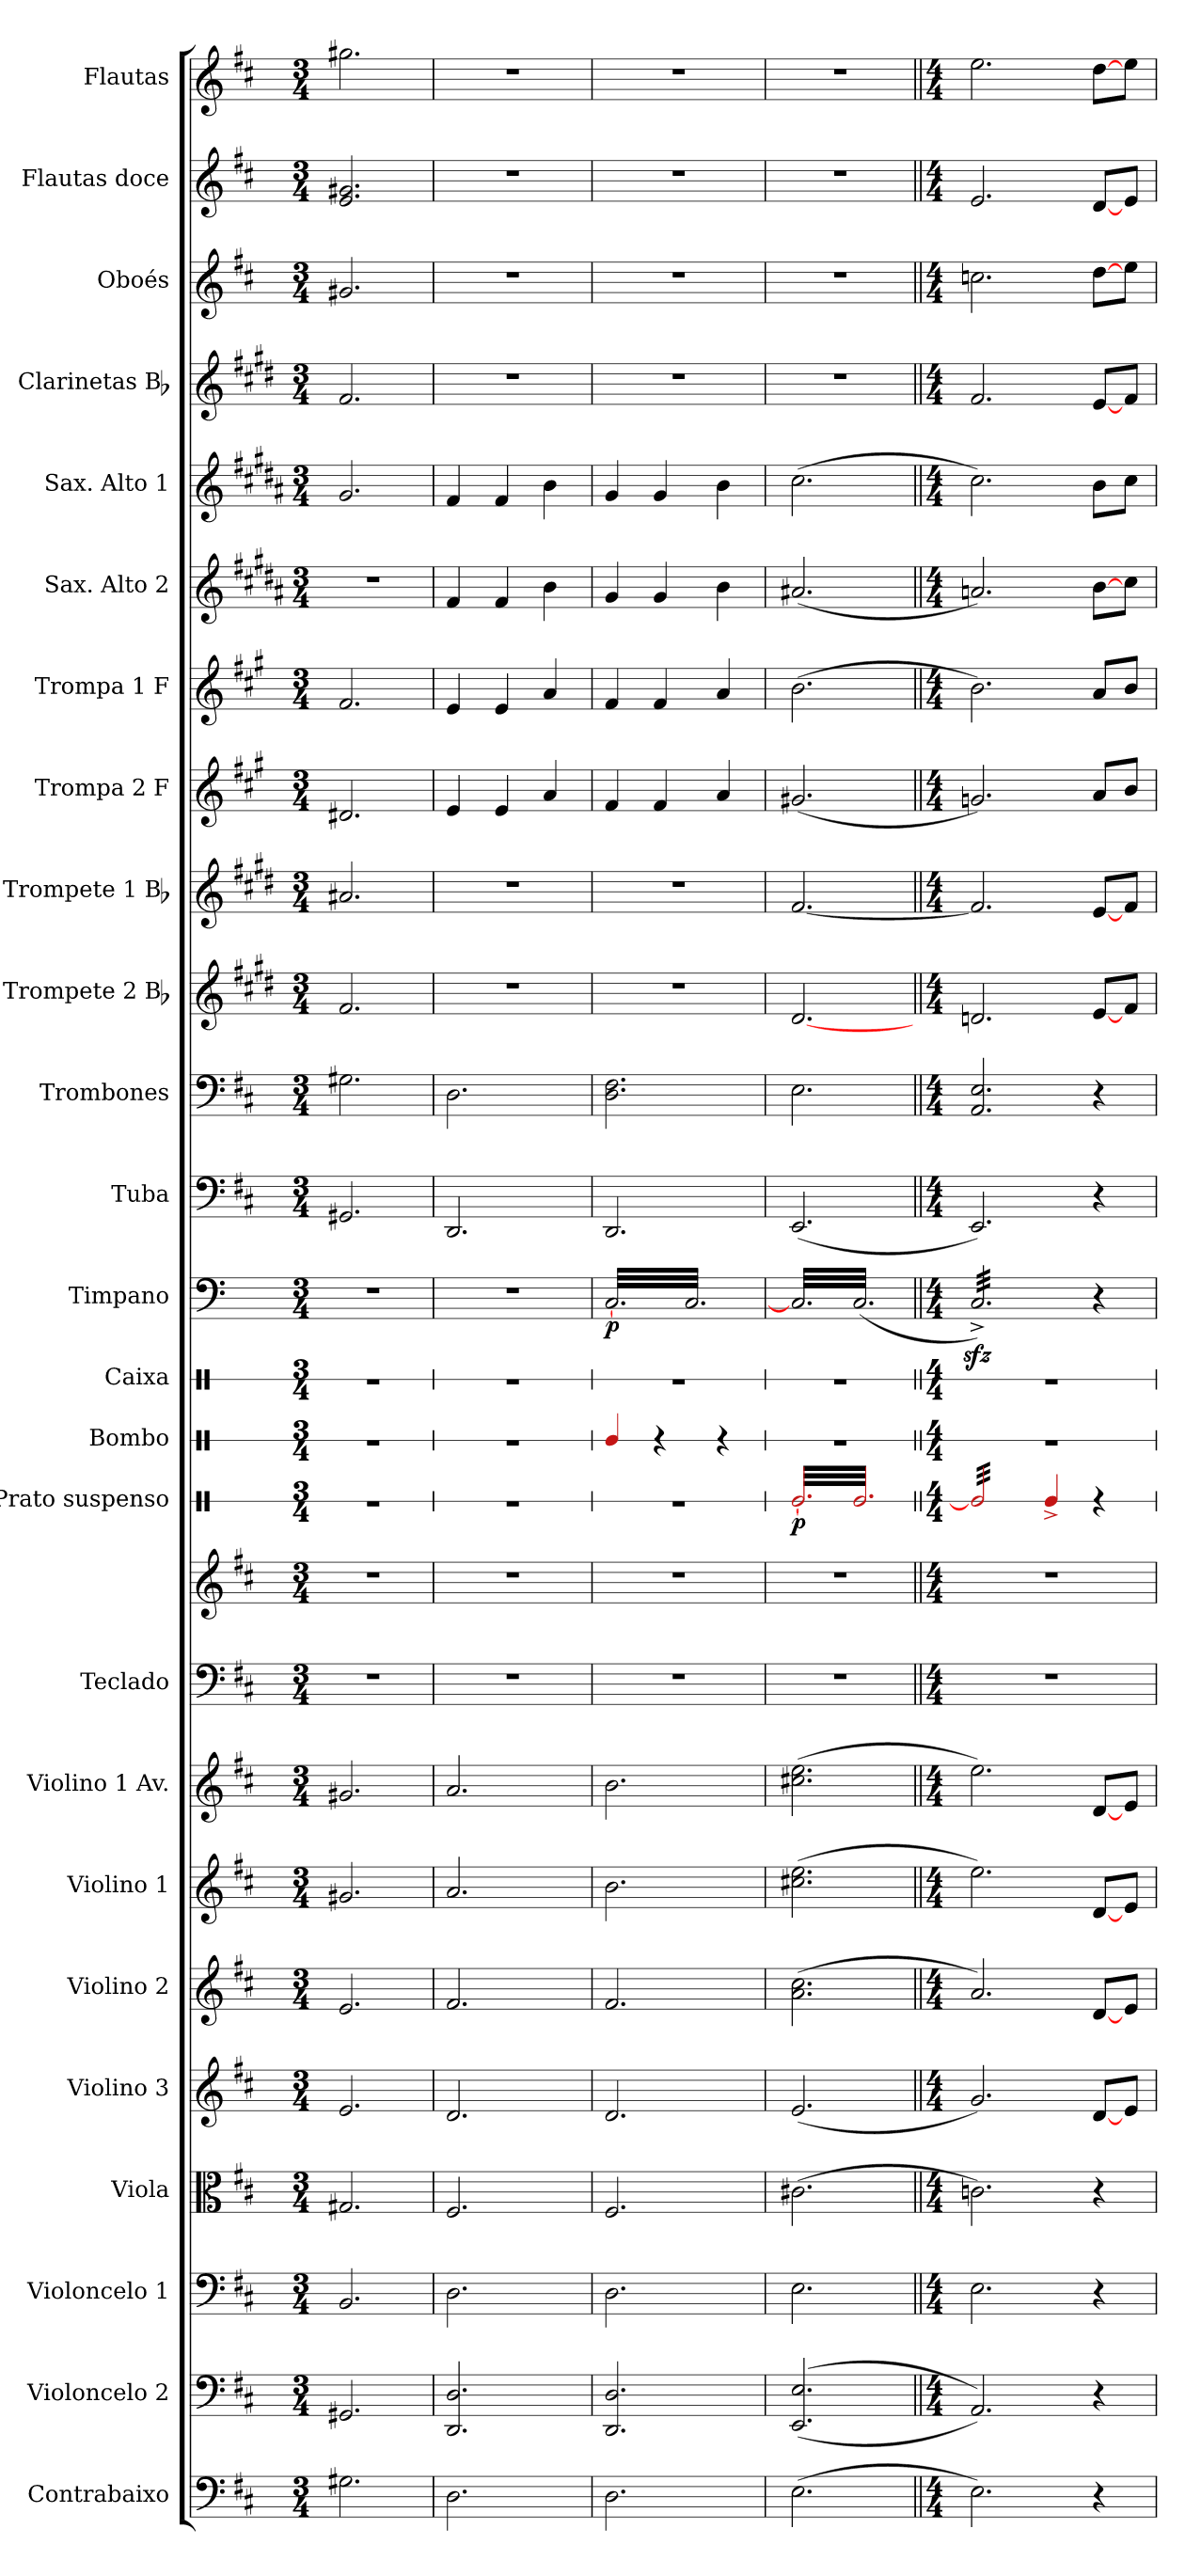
**kern	**kern	**kern	**kern	**kern	**kern	**kern	**kern	**kern	**kern	**kern	**dynam	**kern	**kern	**kern	**dynam	**kern	**kern	**kern	**kern	**kern	**kern	**kern	**kern	**kern	**kern	**kern	**kern
*part25	*part24	*part23	*part22	*part21	*part20	*part19	*part18	*part17	*part17	*part16	*part16	*part15	*part14	*part13	*part13	*part12	*part11	*part10	*part9	*part8	*part7	*part6	*part5	*part4	*part3	*part2	*part1
*staff26	*staff25	*staff24	*staff23	*staff22	*staff21	*staff20	*staff19	*staff18	*staff17	*staff16	*staff16	*staff15	*staff14	*staff13	*staff13	*staff12	*staff11	*staff10	*staff9	*staff8	*staff7	*staff6	*staff5	*staff4	*staff3	*staff2	*staff1
*I"Contrabaixo	*I"Violoncelo 2	*I"Violoncelo 1	*I"Viola	*I"Violino 3	*I"Violino 2	*I"Violino 1	*I"Violino 1  Av.	*I"Teclado	*	*I"Prato suspenso	*	*I"Bombo	*I"Caixa	*I"Timpano	*	*I"Tuba	*I"Trombones	*I"Trompete 2  Bb	*I"Trompete 1  Bb	*I"Trompa 2 F	*I"Trompa 1 F	*I"Sax. Alto 2	*I"Sax. Alto 1	*I"Clarinetas  Bb	*I"Oboés	*I"Flautas doce	*I"Flautas
*I'Cb.	*I'Vc.	*I'Vc.	*I'Va	*I'Viol.3	*I'Viol.2	*I'Viol.1	*I'Viol.Av	*	*	*I'Prt.Susp.	*	*I'Bomb.	*I'Cx.	*I'Timp.	*	*I'Tba.	*I'Tbns.	*I'Tpt. 2	*I'Tpt. 1	*I'Trpa 2	*I'Trpa 1	*I'Sax.A 2	*I'Sax.A 1	*I'Cl.	*I'Ob.	*I'Fl.doce	*I'Fl.
*	*	*	*	*	*	*	*	*	*	*stria1	*	*stria1	*stria1	*	*	*	*	*	*	*	*	*	*	*	*	*	*
*clefF4	*clefF4	*clefF4	*clefC3	*clefG2	*clefG2	*clefG2	*clefG2	*clefF4	*clefG2	*clefX	*	*clefX	*clefX	*clefF4	*	*clefF4	*clefF4	*clefG2	*clefG2	*clefG2	*clefG2	*clefG2	*clefG2	*clefG2	*clefG2	*clefG2	*clefG2
*ITrd7c12	*	*	*	*	*	*	*	*	*	*	*	*	*	*	*	*	*	*ITrd1c2	*ITrd1c2	*ITrd4c7	*ITrd4c7	*ITrd5c9	*ITrd5c9	*ITrd1c2	*	*ITrd-7c-12	*
*k[f#c#]	*k[f#c#]	*k[f#c#]	*k[f#c#]	*k[f#c#]	*k[f#c#]	*k[f#c#]	*k[f#c#]	*k[f#c#]	*k[f#c#]	*k[]	*	*k[]	*k[]	*k[]	*	*k[f#c#]	*k[f#c#]	*k[f#c#]	*k[f#c#]	*k[f#c#]	*k[f#c#]	*k[f#c#]	*k[f#c#]	*k[f#c#]	*k[f#c#]	*k[f#c#]	*k[f#c#]
*D:	*D:	*D:	*D:	*D:	*D:	*D:	*D:	*D:	*D:	*	*	*	*	*	*	*D:	*D:	*D:	*D:	*D:	*D:	*D:	*D:	*D:	*D:	*D:	*D:
*M3/4	*M3/4	*M3/4	*M3/4	*M3/4	*M3/4	*M3/4	*M3/4	*M3/4	*M3/4	*M3/4	*	*M3/4	*M3/4	*M3/4	*	*M3/4	*M3/4	*M3/4	*M3/4	*M3/4	*M3/4	*M3/4	*M3/4	*M3/4	*M3/4	*M3/4	*M3/4
=1	=1	=1	=1	=1	=1	=1	=1	=1	=1	=1	=1	=1	=1	=1	=1	=1	=1	=1	=1	=1	=1	=1	=1	=1	=1	=1	=1
2.GG#X\	2.GG#X/	2.BB/	2.G#X/	2.e/	2.e/	2.g#X/	2.g#X/	2.r	2.r	2.r	.	2.r	2.r	2.r	.	2.GG#X/	2.G#X\	2.e/	2.g#X/	2.G#X/	2.B/	2.r	2.B/	2.e/	2.g#X/	2.ee/ 2.gg#X/	2.gg#X\
=2	=2	=2	=2	=2	=2	=2	=2	=2	=2	=2	=2	=2	=2	=2	=2	=2	=2	=2	=2	=2	=2	=2	=2	=2	=2	=2	=2
2.DD\	2.DD/ 2.D/	2.D\	2.F#/	2.d/	2.f#/	2.a/	2.a/	2.r	2.r	2.r	.	2.r	2.r	2.r	.	2.DD/	2.D\	2.r	2.r	4A/	4A/	4A/	4A/	2.r	2.r	2.r	2.r
.	.	.	.	.	.	.	.	.	.	.	.	.	.	.	.	.	.	.	.	4A/	4A/	4A/	4A/	.	.	.	.
.	.	.	.	.	.	.	.	.	.	.	.	.	.	.	.	.	.	.	.	4d/	4d/	4d\	4d\	.	.	.	.
=3	=3	=3	=3	=3	=3	=3	=3	=3	=3	=3	=3	=3	=3	=3	=3	=3	=3	=3	=3	=3	=3	=3	=3	=3	=3	=3	=3
!	!	!	!	!	!	!	!	!	!	!	!	!	!	!	!LO:DY:b	!	!	!	!	!	!	!	!	!	!	!	!
*	*	*	*	*	*	*	*	*	*	*	*	*	*	*tremolo	*	*	*	*	*	*	*	*	*	*	*	*	*
2.DD\	2.DD/ 2.D/	2.D\	2.F#/	2.d/	2.f#/	2.b\	2.b\	2.r	2.r	2.r	.	4e/	2.r	[32C/LLL	p	2.DD/	2.D\ 2.F#\	2.r	2.r	4B/	4B/	4B/	4B/	2.r	2.r	2.r	2.r
.	.	.	.	.	.	.	.	.	.	.	.	.	.	32C/	.	.	.	.	.	.	.	.	.	.	.	.	.
.	.	.	.	.	.	.	.	.	.	.	.	.	.	32C/	.	.	.	.	.	.	.	.	.	.	.	.	.
.	.	.	.	.	.	.	.	.	.	.	.	.	.	32C/	.	.	.	.	.	.	.	.	.	.	.	.	.
.	.	.	.	.	.	.	.	.	.	.	.	.	.	32C/	.	.	.	.	.	.	.	.	.	.	.	.	.
.	.	.	.	.	.	.	.	.	.	.	.	.	.	32C/	.	.	.	.	.	.	.	.	.	.	.	.	.
.	.	.	.	.	.	.	.	.	.	.	.	.	.	32C/	.	.	.	.	.	.	.	.	.	.	.	.	.
.	.	.	.	.	.	.	.	.	.	.	.	.	.	32C/	.	.	.	.	.	.	.	.	.	.	.	.	.
.	.	.	.	.	.	.	.	.	.	.	.	4r	.	32C/	.	.	.	.	.	4B/	4B/	4B/	4B/	.	.	.	.
.	.	.	.	.	.	.	.	.	.	.	.	.	.	32C/	.	.	.	.	.	.	.	.	.	.	.	.	.
.	.	.	.	.	.	.	.	.	.	.	.	.	.	32C/	.	.	.	.	.	.	.	.	.	.	.	.	.
.	.	.	.	.	.	.	.	.	.	.	.	.	.	32C/	.	.	.	.	.	.	.	.	.	.	.	.	.
.	.	.	.	.	.	.	.	.	.	.	.	.	.	32C/	.	.	.	.	.	.	.	.	.	.	.	.	.
.	.	.	.	.	.	.	.	.	.	.	.	.	.	32C/	.	.	.	.	.	.	.	.	.	.	.	.	.
.	.	.	.	.	.	.	.	.	.	.	.	.	.	32C/	.	.	.	.	.	.	.	.	.	.	.	.	.
.	.	.	.	.	.	.	.	.	.	.	.	.	.	32C/	.	.	.	.	.	.	.	.	.	.	.	.	.
.	.	.	.	.	.	.	.	.	.	.	.	4r	.	32C/	.	.	.	.	.	4d/	4d/	4d\	4d\	.	.	.	.
.	.	.	.	.	.	.	.	.	.	.	.	.	.	32C/	.	.	.	.	.	.	.	.	.	.	.	.	.
.	.	.	.	.	.	.	.	.	.	.	.	.	.	32C/	.	.	.	.	.	.	.	.	.	.	.	.	.
.	.	.	.	.	.	.	.	.	.	.	.	.	.	32C/	.	.	.	.	.	.	.	.	.	.	.	.	.
.	.	.	.	.	.	.	.	.	.	.	.	.	.	32C/	.	.	.	.	.	.	.	.	.	.	.	.	.
.	.	.	.	.	.	.	.	.	.	.	.	.	.	32C/	.	.	.	.	.	.	.	.	.	.	.	.	.
.	.	.	.	.	.	.	.	.	.	.	.	.	.	32C/	.	.	.	.	.	.	.	.	.	.	.	.	.
.	.	.	.	.	.	.	.	.	.	.	.	.	.	32C/JJJ	.	.	.	.	.	.	.	.	.	.	.	.	.
=4	=4	=4	=4	=4	=4	=4	=4	=4	=4	=4	=4	=4	=4	=4	=4	=4	=4	=4	=4	=4	=4	=4	=4	=4	=4	=4	=4
!	!	!	!	!	!	!	!	!	!	!	!LO:DY:b	!	!	!	!	!	!	!	!	!	!	!	!	!	!	!	!
*	*	*	*	*	*	*	*	*	*	*tremolo	*	*	*	*	*	*	*	*	*	*	*	*	*	*	*	*	*
(2.EE\	((2.EE/ 2.E/	2.E\	(2.c#X\	(2.e/	(2.a\ 2.cc#\	(2.cc#X\ 2.ee\	(2.cc#X\ 2.ee\	2.r	2.r	[32e/LLL	p	2.r	2.r	(32C/]LLL	.	(2.EE/	2.E\	[2.c#/	[2.e/	(2.c#X/	(2.e\	(2.c#X/	(2.e\	2.r	2.r	2.r	2.r
.	.	.	.	.	.	.	.	.	.	32e/	.	.	.	(32C/	.	.	.	.	.	.	.	.	.	.	.	.	.
.	.	.	.	.	.	.	.	.	.	32e/	.	.	.	(32C/	.	.	.	.	.	.	.	.	.	.	.	.	.
.	.	.	.	.	.	.	.	.	.	32e/	.	.	.	(32C/	.	.	.	.	.	.	.	.	.	.	.	.	.
.	.	.	.	.	.	.	.	.	.	32e/	.	.	.	(32C/	.	.	.	.	.	.	.	.	.	.	.	.	.
.	.	.	.	.	.	.	.	.	.	32e/	.	.	.	(32C/	.	.	.	.	.	.	.	.	.	.	.	.	.
.	.	.	.	.	.	.	.	.	.	32e/	.	.	.	(32C/	.	.	.	.	.	.	.	.	.	.	.	.	.
.	.	.	.	.	.	.	.	.	.	32e/	.	.	.	(32C/	.	.	.	.	.	.	.	.	.	.	.	.	.
.	.	.	.	.	.	.	.	.	.	32e/	.	.	.	(32C/	.	.	.	.	.	.	.	.	.	.	.	.	.
.	.	.	.	.	.	.	.	.	.	32e/	.	.	.	(32C/	.	.	.	.	.	.	.	.	.	.	.	.	.
.	.	.	.	.	.	.	.	.	.	32e/	.	.	.	(32C/	.	.	.	.	.	.	.	.	.	.	.	.	.
.	.	.	.	.	.	.	.	.	.	32e/	.	.	.	(32C/	.	.	.	.	.	.	.	.	.	.	.	.	.
.	.	.	.	.	.	.	.	.	.	32e/	.	.	.	(32C/	.	.	.	.	.	.	.	.	.	.	.	.	.
.	.	.	.	.	.	.	.	.	.	32e/	.	.	.	(32C/	.	.	.	.	.	.	.	.	.	.	.	.	.
.	.	.	.	.	.	.	.	.	.	32e/	.	.	.	(32C/	.	.	.	.	.	.	.	.	.	.	.	.	.
.	.	.	.	.	.	.	.	.	.	32e/	.	.	.	(32C/	.	.	.	.	.	.	.	.	.	.	.	.	.
.	.	.	.	.	.	.	.	.	.	32e/	.	.	.	(32C/	.	.	.	.	.	.	.	.	.	.	.	.	.
.	.	.	.	.	.	.	.	.	.	32e/	.	.	.	(32C/	.	.	.	.	.	.	.	.	.	.	.	.	.
.	.	.	.	.	.	.	.	.	.	32e/	.	.	.	(32C/	.	.	.	.	.	.	.	.	.	.	.	.	.
.	.	.	.	.	.	.	.	.	.	32e/	.	.	.	(32C/	.	.	.	.	.	.	.	.	.	.	.	.	.
.	.	.	.	.	.	.	.	.	.	32e/	.	.	.	(32C/	.	.	.	.	.	.	.	.	.	.	.	.	.
.	.	.	.	.	.	.	.	.	.	32e/	.	.	.	(32C/	.	.	.	.	.	.	.	.	.	.	.	.	.
.	.	.	.	.	.	.	.	.	.	32e/	.	.	.	(32C/	.	.	.	.	.	.	.	.	.	.	.	.	.
.	.	.	.	.	.	.	.	.	.	32e/JJJ	.	.	.	(32C/JJJ	.	.	.	.	.	.	.	.	.	.	.	.	.
=5||	=5||	=5||	=5||	=5||	=5||	=5||	=5||	=5||	=5||	=5||	=5||	=5||	=5||	=5||	=5||	=5||	=5||	=5||	=5||	=5||	=5||	=5||	=5||	=5||	=5||	=5||	=5||
*M4/4	*M4/4	*M4/4	*M4/4	*M4/4	*M4/4	*M4/4	*M4/4	*M4/4	*M4/4	*M4/4	*	*M4/4	*M4/4	*M4/4	*	*M4/4	*M4/4	*M4/4	*M4/4	*M4/4	*M4/4	*M4/4	*M4/4	*M4/4	*M4/4	*M4/4	*M4/4
2.EE\)	2.AA/))	2.E\	2.cn\)	2.g/)	2.a/)	2.ee\)	2.ee\)	1r	1r	32e/]LLL	.	1r	1r	32Czz<^/)LLL	.	2.EE/)	2.AA/ 2.E/	2.cn/	2.e/]	2.cn/)	2.e\)	2.cn/)	2.e\)	2.e/	2.ccn\	2.ee/	2.ee\
.	.	.	.	.	.	.	.	.	.	32e/	.	.	.	32Czz<^/)	.	.	.	.	.	.	.	.	.	.	.	.	.
.	.	.	.	.	.	.	.	.	.	32e/	.	.	.	32Czz<^/)	.	.	.	.	.	.	.	.	.	.	.	.	.
.	.	.	.	.	.	.	.	.	.	32e/	.	.	.	32Czz<^/)	.	.	.	.	.	.	.	.	.	.	.	.	.
.	.	.	.	.	.	.	.	.	.	32e/	.	.	.	32Czz<^/)	.	.	.	.	.	.	.	.	.	.	.	.	.
.	.	.	.	.	.	.	.	.	.	32e/	.	.	.	32Czz<^/)	.	.	.	.	.	.	.	.	.	.	.	.	.
.	.	.	.	.	.	.	.	.	.	32e/	.	.	.	32Czz<^/)	.	.	.	.	.	.	.	.	.	.	.	.	.
.	.	.	.	.	.	.	.	.	.	32e/	.	.	.	32Czz<^/)	.	.	.	.	.	.	.	.	.	.	.	.	.
.	.	.	.	.	.	.	.	.	.	32e/	.	.	.	32Czz<^/)	.	.	.	.	.	.	.	.	.	.	.	.	.
.	.	.	.	.	.	.	.	.	.	32e/	.	.	.	32Czz<^/)	.	.	.	.	.	.	.	.	.	.	.	.	.
.	.	.	.	.	.	.	.	.	.	32e/	.	.	.	32Czz<^/)	.	.	.	.	.	.	.	.	.	.	.	.	.
.	.	.	.	.	.	.	.	.	.	32e/	.	.	.	32Czz<^/)	.	.	.	.	.	.	.	.	.	.	.	.	.
.	.	.	.	.	.	.	.	.	.	32e/	.	.	.	32Czz<^/)	.	.	.	.	.	.	.	.	.	.	.	.	.
.	.	.	.	.	.	.	.	.	.	32e/	.	.	.	32Czz<^/)	.	.	.	.	.	.	.	.	.	.	.	.	.
.	.	.	.	.	.	.	.	.	.	32e/	.	.	.	32Czz<^/)	.	.	.	.	.	.	.	.	.	.	.	.	.
.	.	.	.	.	.	.	.	.	.	32e/JJJ	.	.	.	32Czz<^/)	.	.	.	.	.	.	.	.	.	.	.	.	.
*	*	*	*	*	*	*	*	*	*	*Xtremolo	*	*	*	*	*	*	*	*	*	*	*	*	*	*	*	*	*
.	.	.	.	.	.	.	.	.	.	4e^/	.	.	.	32Czz<^/)	.	.	.	.	.	.	.	.	.	.	.	.	.
.	.	.	.	.	.	.	.	.	.	.	.	.	.	32Czz<^/)	.	.	.	.	.	.	.	.	.	.	.	.	.
.	.	.	.	.	.	.	.	.	.	.	.	.	.	32Czz<^/)	.	.	.	.	.	.	.	.	.	.	.	.	.
.	.	.	.	.	.	.	.	.	.	.	.	.	.	32Czz<^/)	.	.	.	.	.	.	.	.	.	.	.	.	.
.	.	.	.	.	.	.	.	.	.	.	.	.	.	32Czz<^/)	.	.	.	.	.	.	.	.	.	.	.	.	.
.	.	.	.	.	.	.	.	.	.	.	.	.	.	32Czz<^/)	.	.	.	.	.	.	.	.	.	.	.	.	.
.	.	.	.	.	.	.	.	.	.	.	.	.	.	32Czz<^/)	.	.	.	.	.	.	.	.	.	.	.	.	.
.	.	.	.	.	.	.	.	.	.	.	.	.	.	32Czz<^/)JJJ	.	.	.	.	.	.	.	.	.	.	.	.	.
*	*	*	*	*	*	*	*	*	*	*	*	*	*	*Xtremolo	*	*	*	*	*	*	*	*	*	*	*	*	*
4r	4r	4r	4r	[8d/L	[8d/L	[8d/L	[8d/L	.	.	4r	.	.	.	4r	.	4r	4r	[8d/L	[8d/L	8d/L	8d/L	[8d\L	8d\L	[8d/L	[8dd\L	[8dd/L	[8dd\L
.	.	.	.	8e/J	8e/J	8e/J	8e/J	.	.	.	.	.	.	.	.	.	.	8e/J	8e/J	8e/J	8e/J	8e\J	8e\J	8e/J	8ee\J	8ee/J	8ee\J
=	=	=	=	=	=	=	=	=	=	=	=	=	=	=	=	=	=	=	=	=	=	=	=	=	=	=	=
*-	*-	*-	*-	*-	*-	*-	*-	*-	*-	*-	*-	*-	*-	*-	*-	*-	*-	*-	*-	*-	*-	*-	*-	*-	*-	*-	*-
